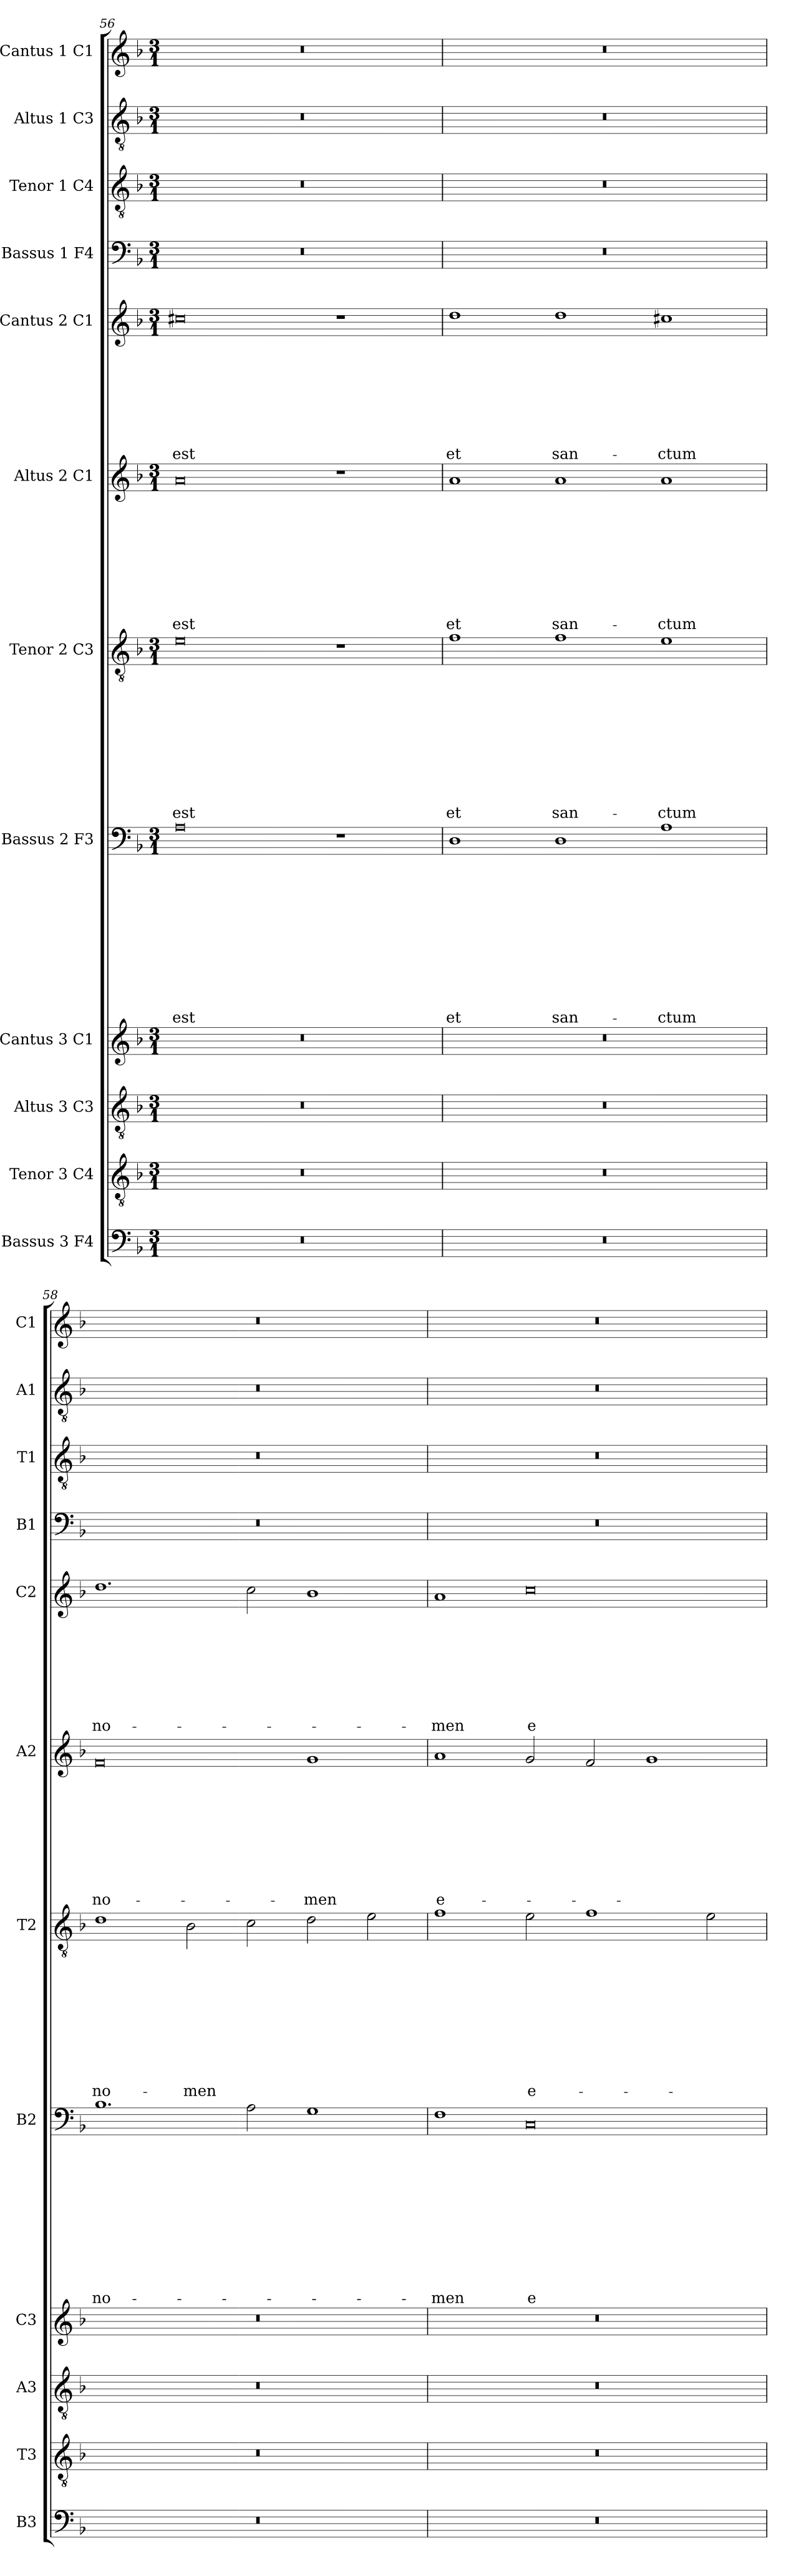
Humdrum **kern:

**kern	**kern	**kern	**kern	**kern	**text	**text	**text	**text	**text	**text	**text	**text	**text	**text	**text	**kern	**text	**text	**text	**text	**text	**text	**text	**text	**text	**text	**kern	**text	**text	**text	**text	**text	**text	**text	**text	**text	**kern	**text	**text	**text	**text	**text	**text	**text	**text	**kern	**kern	**kern	**kern
*part12	*part11	*part10	*part9	*part8	*part8	*part8	*part8	*part8	*part8	*part8	*part8	*part8	*part8	*part8	*part8	*part7	*part7	*part7	*part7	*part7	*part7	*part7	*part7	*part7	*part7	*part7	*part6	*part6	*part6	*part6	*part6	*part6	*part6	*part6	*part6	*part6	*part5	*part5	*part5	*part5	*part5	*part5	*part5	*part5	*part5	*part4	*part3	*part2	*part1
*staff12	*staff11	*staff10	*staff9	*staff8	*staff8	*staff8	*staff8	*staff8	*staff8	*staff8	*staff8	*staff8	*staff8	*staff8	*staff8	*staff7	*staff7	*staff7	*staff7	*staff7	*staff7	*staff7	*staff7	*staff7	*staff7	*staff7	*staff6	*staff6	*staff6	*staff6	*staff6	*staff6	*staff6	*staff6	*staff6	*staff6	*staff5	*staff5	*staff5	*staff5	*staff5	*staff5	*staff5	*staff5	*staff5	*staff4	*staff3	*staff2	*staff1
*I"Bassus 3 F4	*I"Tenor 3 C4	*I"Altus 3 C3	*I"Cantus 3 C1	*I"Bassus 2 F3	*	*	*	*	*	*	*	*	*	*	*	*I"Tenor 2 C3	*	*	*	*	*	*	*	*	*	*	*I"Altus 2 C1	*	*	*	*	*	*	*	*	*	*I"Cantus 2 C1	*	*	*	*	*	*	*	*	*I"Bassus 1 F4	*I"Tenor 1 C4	*I"Altus 1 C3	*I"Cantus 1 C1
*I'B3	*I'T3	*I'A3	*I'C3	*I'B2	*	*	*	*	*	*	*	*	*	*	*	*I'T2	*	*	*	*	*	*	*	*	*	*	*I'A2	*	*	*	*	*	*	*	*	*	*I'C2	*	*	*	*	*	*	*	*	*I'B1	*I'T1	*I'A1	*I'C1
!!LO:LB:g=z
*clefF4	*clefGv2	*clefGv2	*clefG2	*clefF4	*	*	*	*	*	*	*	*	*	*	*	*clefGv2	*	*	*	*	*	*	*	*	*	*	*clefG2	*	*	*	*	*	*	*	*	*	*clefG2	*	*	*	*	*	*	*	*	*clefF4	*clefGv2	*clefGv2	*clefG2
*k[b-]	*k[b-]	*k[b-]	*k[b-]	*k[b-]	*	*	*	*	*	*	*	*	*	*	*	*k[b-]	*	*	*	*	*	*	*	*	*	*	*k[b-]	*	*	*	*	*	*	*	*	*	*k[b-]	*	*	*	*	*	*	*	*	*k[b-]	*k[b-]	*k[b-]	*k[b-]
*F:	*F:	*F:	*F:	*F:	*	*	*	*	*	*	*	*	*	*	*	*F:	*	*	*	*	*	*	*	*	*	*	*F:	*	*	*	*	*	*	*	*	*	*F:	*	*	*	*	*	*	*	*	*F:	*F:	*F:	*F:
*M3/1	*M3/1	*M3/1	*M3/1	*M3/1	*	*	*	*	*	*	*	*	*	*	*	*M3/1	*	*	*	*	*	*	*	*	*	*	*M3/1	*	*	*	*	*	*	*	*	*	*M3/1	*	*	*	*	*	*	*	*	*M3/1	*M3/1	*M3/1	*M3/1
=56	=56	=56	=56	=56	=56	=56	=56	=56	=56	=56	=56	=56	=56	=56	=56	=56	=56	=56	=56	=56	=56	=56	=56	=56	=56	=56	=56	=56	=56	=56	=56	=56	=56	=56	=56	=56	=56	=56	=56	=56	=56	=56	=56	=56	=56	=56	=56	=56	=56
!	!	!	!	!	!	!	!	!	!	!	!	!	!	!	!LO:LY:b	!	!	!	!	!	!	!	!	!	!	!LO:LY:b	!	!	!	!	!	!	!	!	!	!LO:LY:b	!	!	!	!	!	!	!	!	!LO:LY:b	!	!	!	!
0.r	0.r	0.r	0.r	0A	.	.	.	.	.	.	.	.	.	.	est	0e	.	.	.	.	.	.	.	.	.	est	0a	.	.	.	.	.	.	.	.	est	0cc#X	.	.	.	.	.	.	.	est	0.r	0.r	0.r	0.r
.	.	.	.	1r	.	.	.	.	.	.	.	.	.	.	.	1r	.	.	.	.	.	.	.	.	.	.	1r	.	.	.	.	.	.	.	.	.	1r	.	.	.	.	.	.	.	.	.	.	.	.
=57	=57	=57	=57	=57	=57	=57	=57	=57	=57	=57	=57	=57	=57	=57	=57	=57	=57	=57	=57	=57	=57	=57	=57	=57	=57	=57	=57	=57	=57	=57	=57	=57	=57	=57	=57	=57	=57	=57	=57	=57	=57	=57	=57	=57	=57	=57	=57	=57	=57
!	!	!	!	!	!	!	!	!	!	!	!	!	!	!	!LO:LY:b	!	!	!	!	!	!	!	!	!	!	!LO:LY:b	!	!	!	!	!	!	!	!	!	!LO:LY:b	!	!	!	!	!	!	!	!	!LO:LY:b	!	!	!	!
0.r	0.r	0.r	0.r	1D	.	.	.	.	.	.	.	.	.	.	et	1f	.	.	.	.	.	.	.	.	.	et	1a	.	.	.	.	.	.	.	.	et	1dd	.	.	.	.	.	.	.	et	0.r	0.r	0.r	0.r
!	!	!	!	!	!	!	!	!	!	!	!	!	!	!	!LO:LY:b	!	!	!	!	!	!	!	!	!	!	!LO:LY:b	!	!	!	!	!	!	!	!	!	!LO:LY:b	!	!	!	!	!	!	!	!	!LO:LY:b	!	!	!	!
.	.	.	.	1D	.	.	.	.	.	.	.	.	.	.	san-	1f	.	.	.	.	.	.	.	.	.	san-	1a	.	.	.	.	.	.	.	.	san-	1dd	.	.	.	.	.	.	.	san-	.	.	.	.
!	!	!	!	!	!	!	!	!	!	!	!	!	!	!	!LO:LY:b	!	!	!	!	!	!	!	!	!	!	!LO:LY:b	!	!	!	!	!	!	!	!	!	!LO:LY:b	!	!	!	!	!	!	!	!	!LO:LY:b	!	!	!	!
.	.	.	.	1A	.	.	.	.	.	.	.	.	.	.	-ctum	1e	.	.	.	.	.	.	.	.	.	-ctum	1a	.	.	.	.	.	.	.	.	-ctum	1cc#X	.	.	.	.	.	.	.	-ctum	.	.	.	.
=58	=58	=58	=58	=58	=58	=58	=58	=58	=58	=58	=58	=58	=58	=58	=58	=58	=58	=58	=58	=58	=58	=58	=58	=58	=58	=58	=58	=58	=58	=58	=58	=58	=58	=58	=58	=58	=58	=58	=58	=58	=58	=58	=58	=58	=58	=58	=58	=58	=58
!	!	!	!	!	!	!	!	!	!	!	!	!	!	!	!LO:LY:b	!	!	!	!	!	!	!	!	!	!	!LO:LY:b	!	!	!	!	!	!	!	!	!	!LO:LY:b	!	!	!	!	!	!	!	!	!LO:LY:b	!	!	!	!
0.r	0.r	0.r	0.r	1.B-	.	.	.	.	.	.	.	.	.	.	no-	1d	.	.	.	.	.	.	.	.	.	no-	0f	.	.	.	.	.	.	.	.	no-	1.dd	.	.	.	.	.	.	.	no-	0.r	0.r	0.r	0.r
!	!	!	!	!	!	!	!	!	!	!	!	!	!	!	!	!	!	!	!	!	!	!	!	!	!	!LO:LY:b	!	!	!	!	!	!	!	!	!	!	!	!	!	!	!	!	!	!	!	!	!	!	!
.	.	.	.	.	.	.	.	.	.	.	.	.	.	.	.	2B-\	.	.	.	.	.	.	.	.	.	-men	.	.	.	.	.	.	.	.	.	.	.	.	.	.	.	.	.	.	.	.	.	.	.
.	.	.	.	2A\	.	.	.	.	.	.	.	.	.	.	.	2c\	.	.	.	.	.	.	.	.	.	.	.	.	.	.	.	.	.	.	.	.	2cc\	.	.	.	.	.	.	.	.	.	.	.	.
!	!	!	!	!	!	!	!	!	!	!	!	!	!	!	!	!	!	!	!	!	!	!	!	!	!	!	!	!	!	!	!	!	!	!	!	!LO:LY:b	!	!	!	!	!	!	!	!	!	!	!	!	!
.	.	.	.	1G	.	.	.	.	.	.	.	.	.	.	.	2d\	.	.	.	.	.	.	.	.	.	.	1g	.	.	.	.	.	.	.	.	-men	1b-	.	.	.	.	.	.	.	.	.	.	.	.
.	.	.	.	.	.	.	.	.	.	.	.	.	.	.	.	2e\	.	.	.	.	.	.	.	.	.	.	.	.	.	.	.	.	.	.	.	.	.	.	.	.	.	.	.	.	.	.	.	.	.
=59	=59	=59	=59	=59	=59	=59	=59	=59	=59	=59	=59	=59	=59	=59	=59	=59	=59	=59	=59	=59	=59	=59	=59	=59	=59	=59	=59	=59	=59	=59	=59	=59	=59	=59	=59	=59	=59	=59	=59	=59	=59	=59	=59	=59	=59	=59	=59	=59	=59
!	!	!	!	!	!	!	!	!	!	!	!	!	!	!	!LO:LY:b	!	!	!	!	!	!	!	!	!	!	!	!	!	!	!	!	!	!	!	!	!LO:LY:b	!	!	!	!	!	!	!	!	!LO:LY:b	!	!	!	!
0.r	0.r	0.r	0.r	1F	.	.	.	.	.	.	.	.	.	.	-men	1f	.	.	.	.	.	.	.	.	.	.	1a	.	.	.	.	.	.	.	.	e-	1a	.	.	.	.	.	.	.	-men	0.r	0.r	0.r	0.r
!	!	!	!	!	!	!	!	!	!	!	!	!	!	!	!LO:LY:b	!	!	!	!	!	!	!	!	!	!	!LO:LY:b	!	!	!	!	!	!	!	!	!	!	!	!	!	!	!	!	!	!	!LO:LY:b	!	!	!	!
.	.	.	.	0C	.	.	.	.	.	.	.	.	.	.	e-	2e\	.	.	.	.	.	.	.	.	.	e-	2g/	.	.	.	.	.	.	.	.	.	0cc	.	.	.	.	.	.	.	e-	.	.	.	.
.	.	.	.	.	.	.	.	.	.	.	.	.	.	.	.	1f	.	.	.	.	.	.	.	.	.	.	2f/	.	.	.	.	.	.	.	.	.	.	.	.	.	.	.	.	.	.	.	.	.	.
.	.	.	.	.	.	.	.	.	.	.	.	.	.	.	.	.	.	.	.	.	.	.	.	.	.	.	1g	.	.	.	.	.	.	.	.	.	.	.	.	.	.	.	.	.	.	.	.	.	.
.	.	.	.	.	.	.	.	.	.	.	.	.	.	.	.	2e\	.	.	.	.	.	.	.	.	.	.	.	.	.	.	.	.	.	.	.	.	.	.	.	.	.	.	.	.	.	.	.	.	.
=	=	=	=	=	=	=	=	=	=	=	=	=	=	=	=	=	=	=	=	=	=	=	=	=	=	=	=	=	=	=	=	=	=	=	=	=	=	=	=	=	=	=	=	=	=	=	=	=	=
*-	*-	*-	*-	*-	*-	*-	*-	*-	*-	*-	*-	*-	*-	*-	*-	*-	*-	*-	*-	*-	*-	*-	*-	*-	*-	*-	*-	*-	*-	*-	*-	*-	*-	*-	*-	*-	*-	*-	*-	*-	*-	*-	*-	*-	*-	*-	*-	*-	*-
